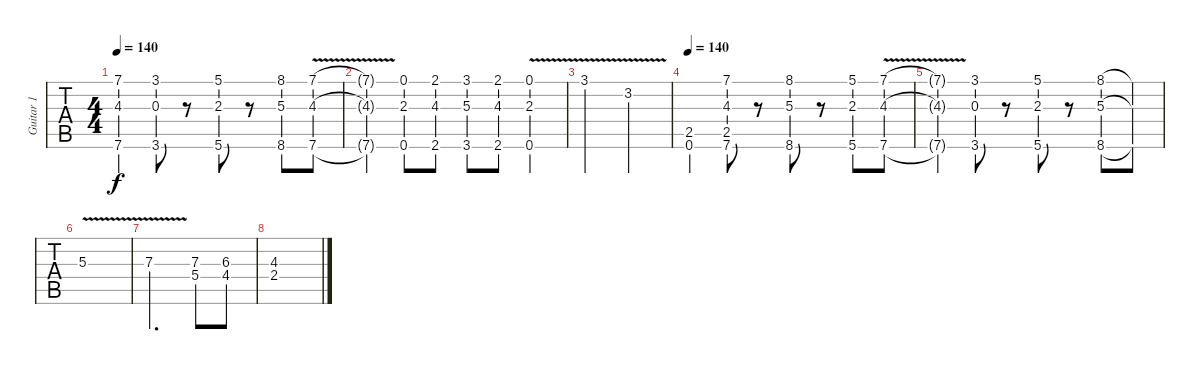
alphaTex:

\track ("Guitar 1" "Guitar 1") {instrument electricguitarclean}
\staff {tabs}
\tuning (Eb4 Bb3 Gb3 Db3 Ab2 Eb2) {hide}
\ts (4 4)
\tempo 140
\clef g2
\ks c
(7.1{t} 4.3{t} 7.6{t}).4{dy f} (3.1 0.3 3.6).8 r.8 (5.1 2.3 5.6).8 r.8 (8.1 5.3 8.6).8 (7.1{v} 4.3{v} 7.6{v}).8 |
(7.1{t} 4.3{t} 7.6{t}).4 (0.1 2.3 0.6).8 (2.1 4.3 2.6).8 (3.1 5.3 3.6).8 (2.1 4.3 2.6).8 (0.1{v} 2.3 0.6).4 |
3.1{v}.2 3.2{v}.2 |
\tempo 140
(2.5 0.6).4 (7.1 4.3 2.5 7.6).8 r.8 (8.1 5.3 8.6).8 r.8 (5.1 2.3 5.6).8 (7.1{v} 4.3{v} 7.6{v}).8 |
(7.1{t} 4.3{t} 7.6{t}).4 (3.1 0.3 3.6).8 r.8 (5.1 2.3 5.6).8 r.8 (8.1 5.3 8.6).8 (8.1{t} 5.3{t} 8.6{t}).8 |
5.3{v}.1 |
7.3{v}.2{d} (7.3 5.4).8{instrument distortionguitar} (6.3 4.4).8 |
(4.3 2.4).1
